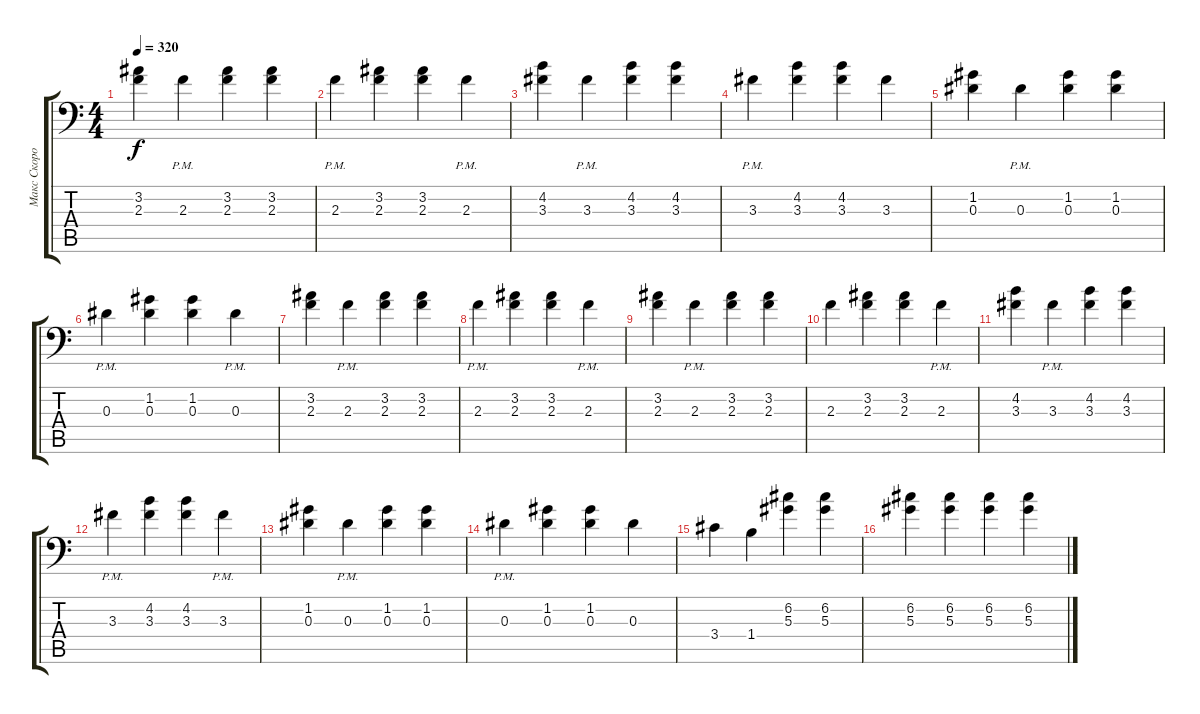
\track ("Макс Скоробогатов-Гитара" "Макс Скоро") {instrument distortionguitar}
\staff {score tabs}
\tuning (C4 G3 Eb3 Bb2 F2 Bb1) {hide}
\ts (4 4)
\tempo 320
\clef f4
\ks c
(3.2 2.3).4{dy f} 2.3{pm}.4 (3.2 2.3).4 (3.2 2.3).4 |
2.3{pm}.4 (3.2 2.3).4 (3.2 2.3).4 2.3{pm}.4 |
(4.2 3.3).4 3.3{pm}.4 (4.2 3.3).4 (4.2 3.3).4 |
3.3{pm}.4 (4.2 3.3).4 (4.2 3.3).4 3.3.4 |
(1.2 0.3).4 0.3{pm}.4 (1.2 0.3).4 (1.2 0.3).4 |
0.3{pm}.4 (1.2 0.3).4 (1.2 0.3).4 0.3{pm}.4 |
(3.2 2.3).4 2.3{pm}.4 (3.2 2.3).4 (3.2 2.3).4 |
2.3{pm}.4 (3.2 2.3).4 (3.2 2.3).4 2.3{pm}.4 |
(3.2 2.3).4 2.3{pm}.4 (3.2 2.3).4 (3.2 2.3).4 |
2.3.4 (3.2 2.3).4 (3.2 2.3).4 2.3{pm}.4 |
(4.2 3.3).4 3.3{pm}.4 (4.2 3.3).4 (4.2 3.3).4 |
3.3{pm}.4 (4.2 3.3).4 (4.2 3.3).4 3.3{pm}.4 |
(1.2 0.3).4 0.3{pm}.4 (1.2 0.3).4 (1.2 0.3).4 |
0.3{pm}.4 (1.2 0.3).4 (1.2 0.3).4 0.3.4 |
3.4.4 1.4.4 (6.2 5.3).4 (6.2 5.3).4 |
(6.2 5.3).4 (6.2 5.3).4 (6.2 5.3).4 (6.2 5.3).4
